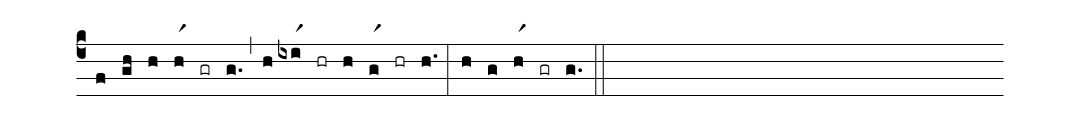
%%
(c4)
(f) (gh)
(h) (hr1) (gr) (g.) (,)
(h) (ixir1) (hr) (h) (gr1) (hr) (h.) (:)
(h) (g) (hr1) (gr) (g.) (::)
